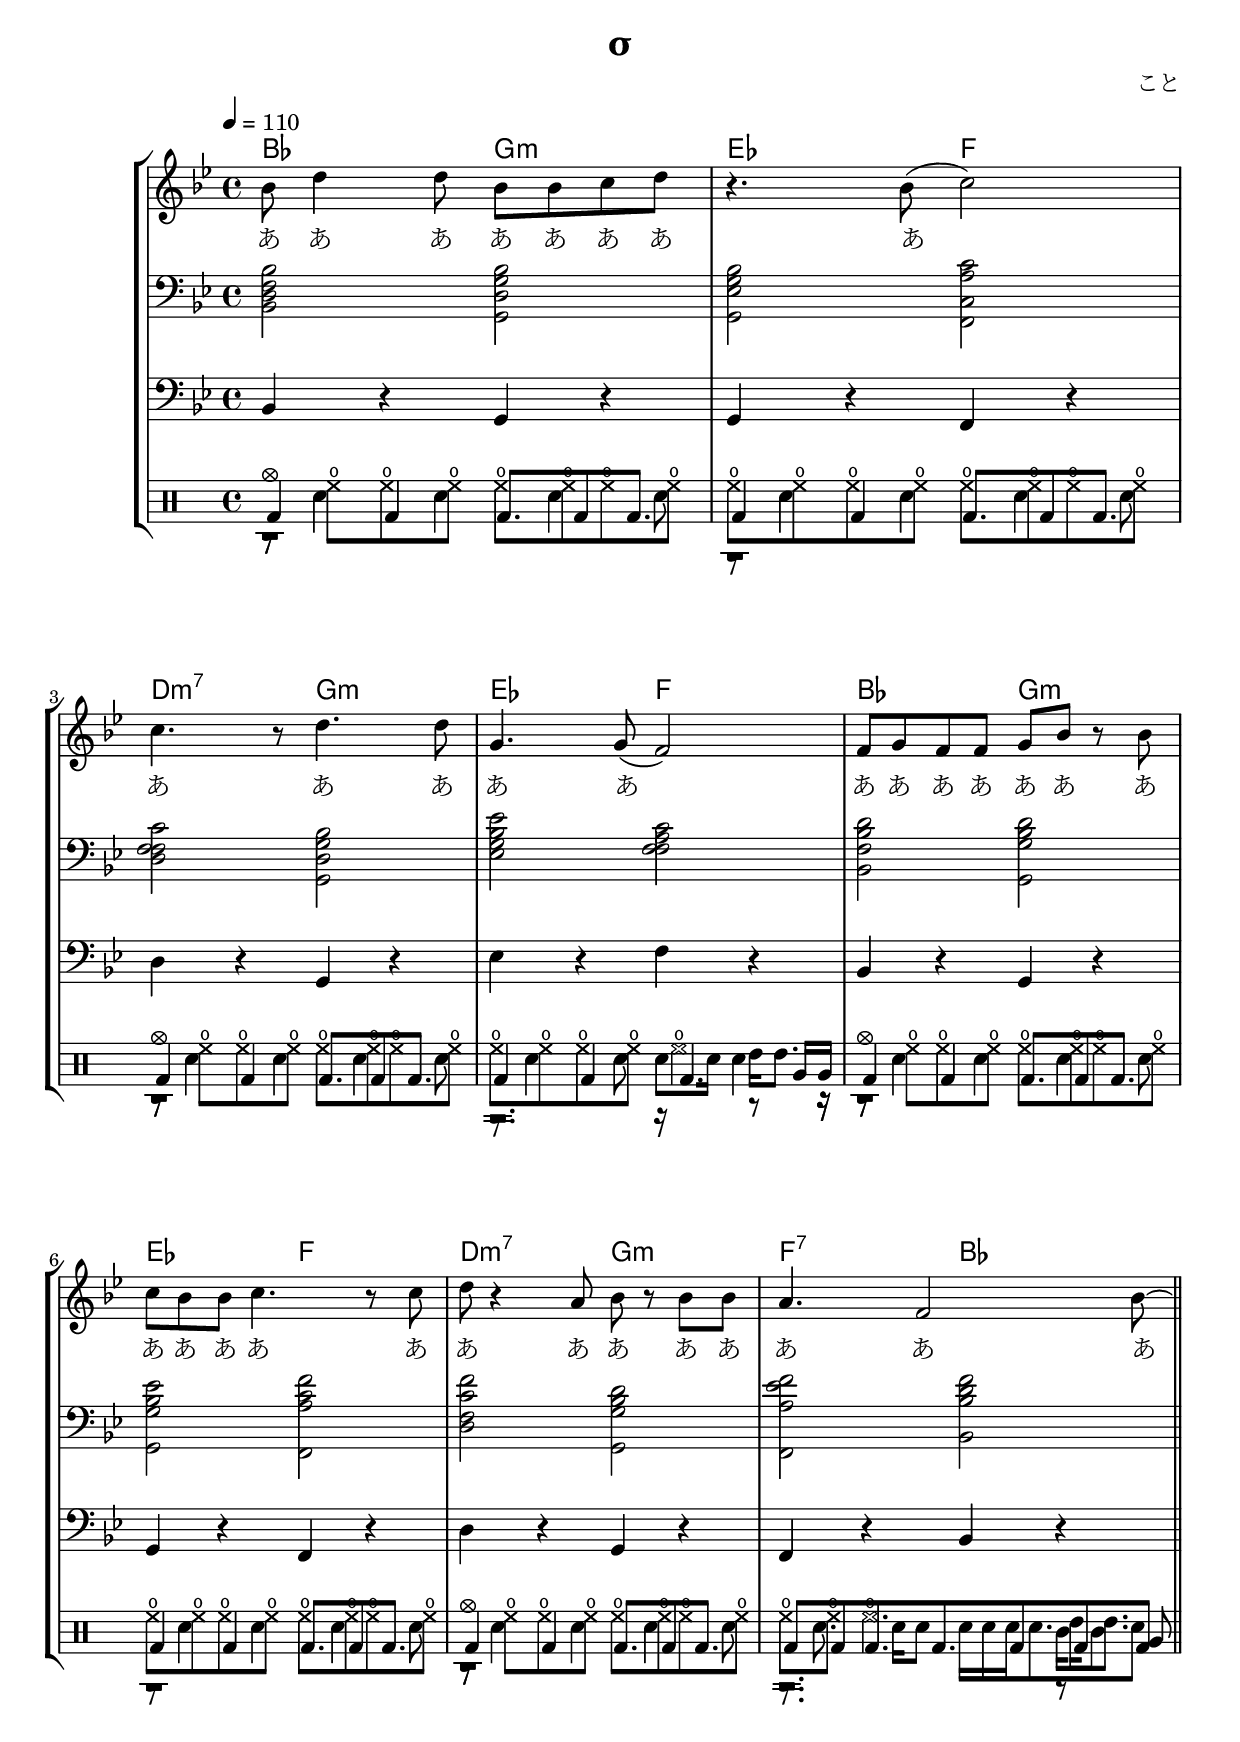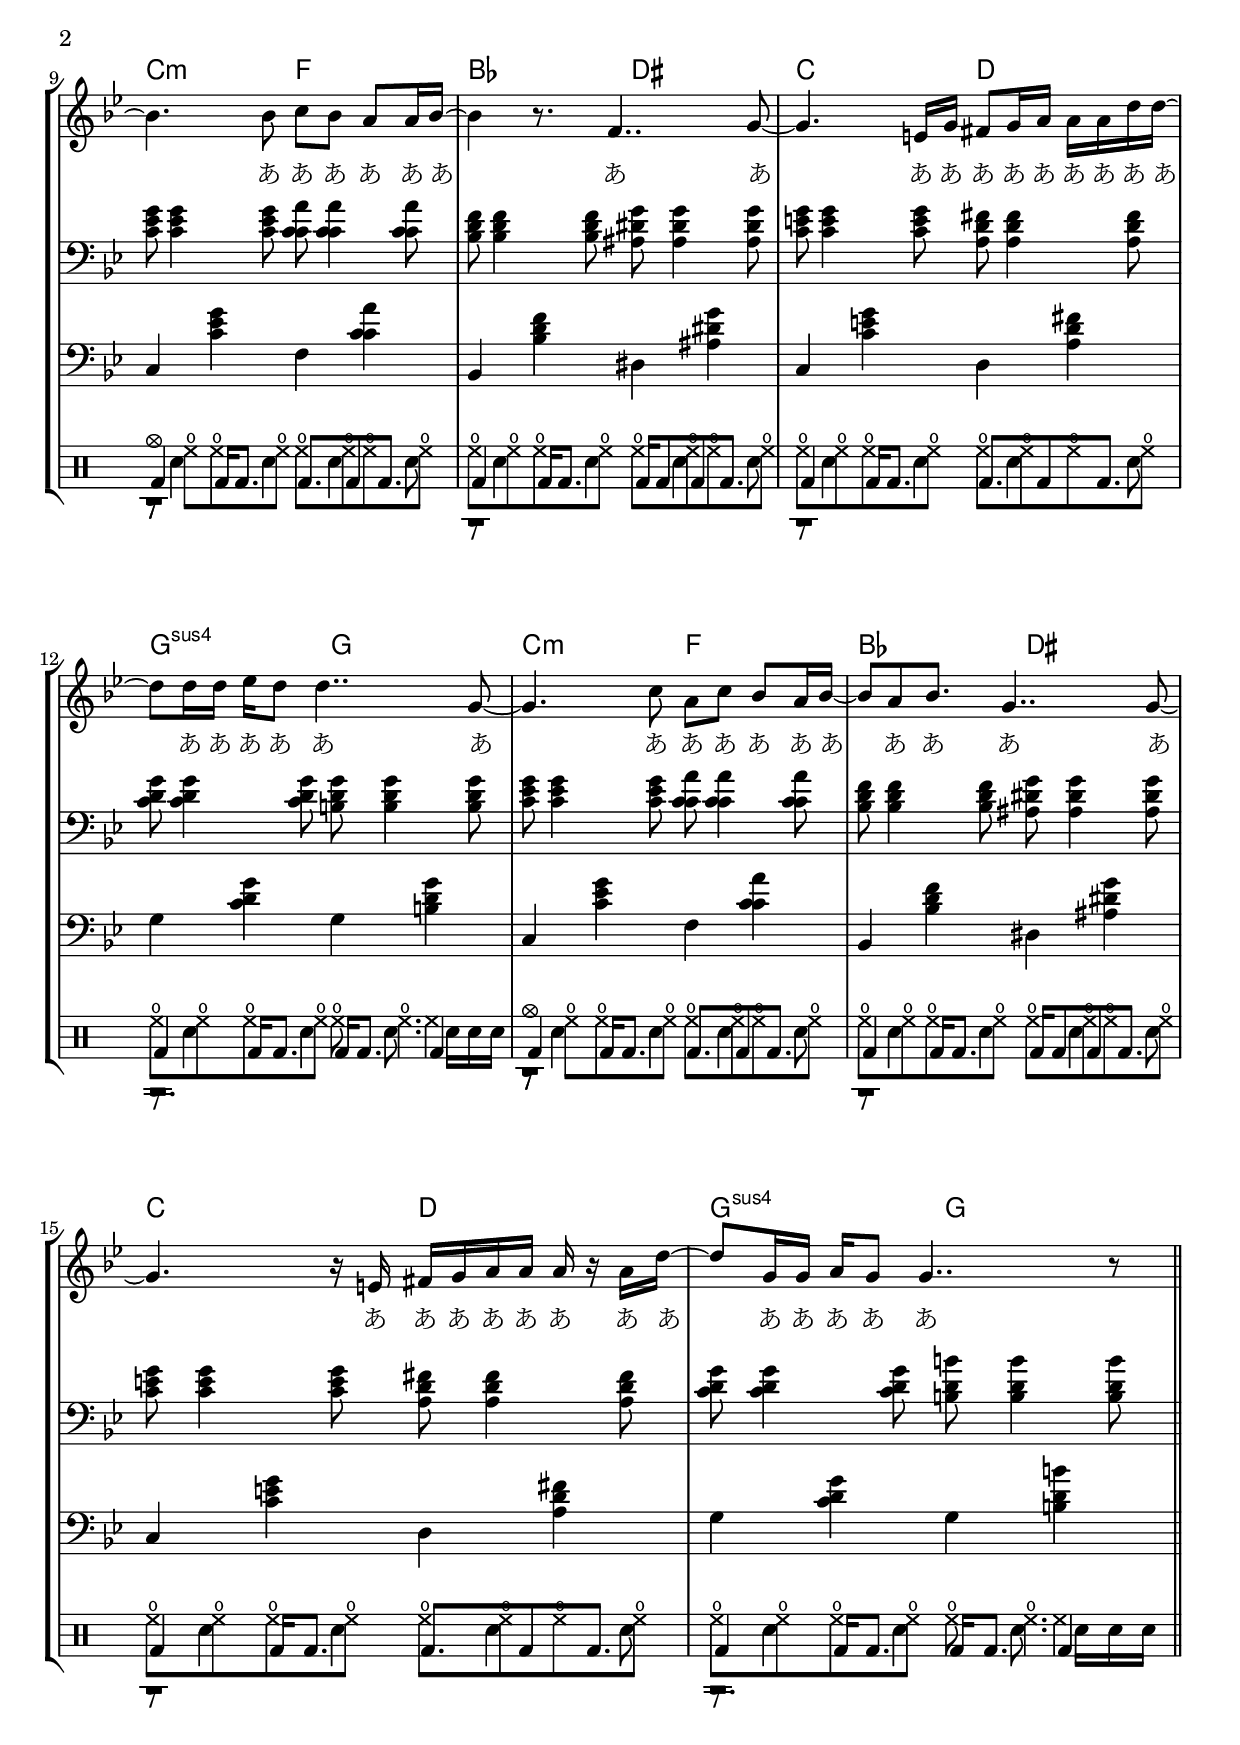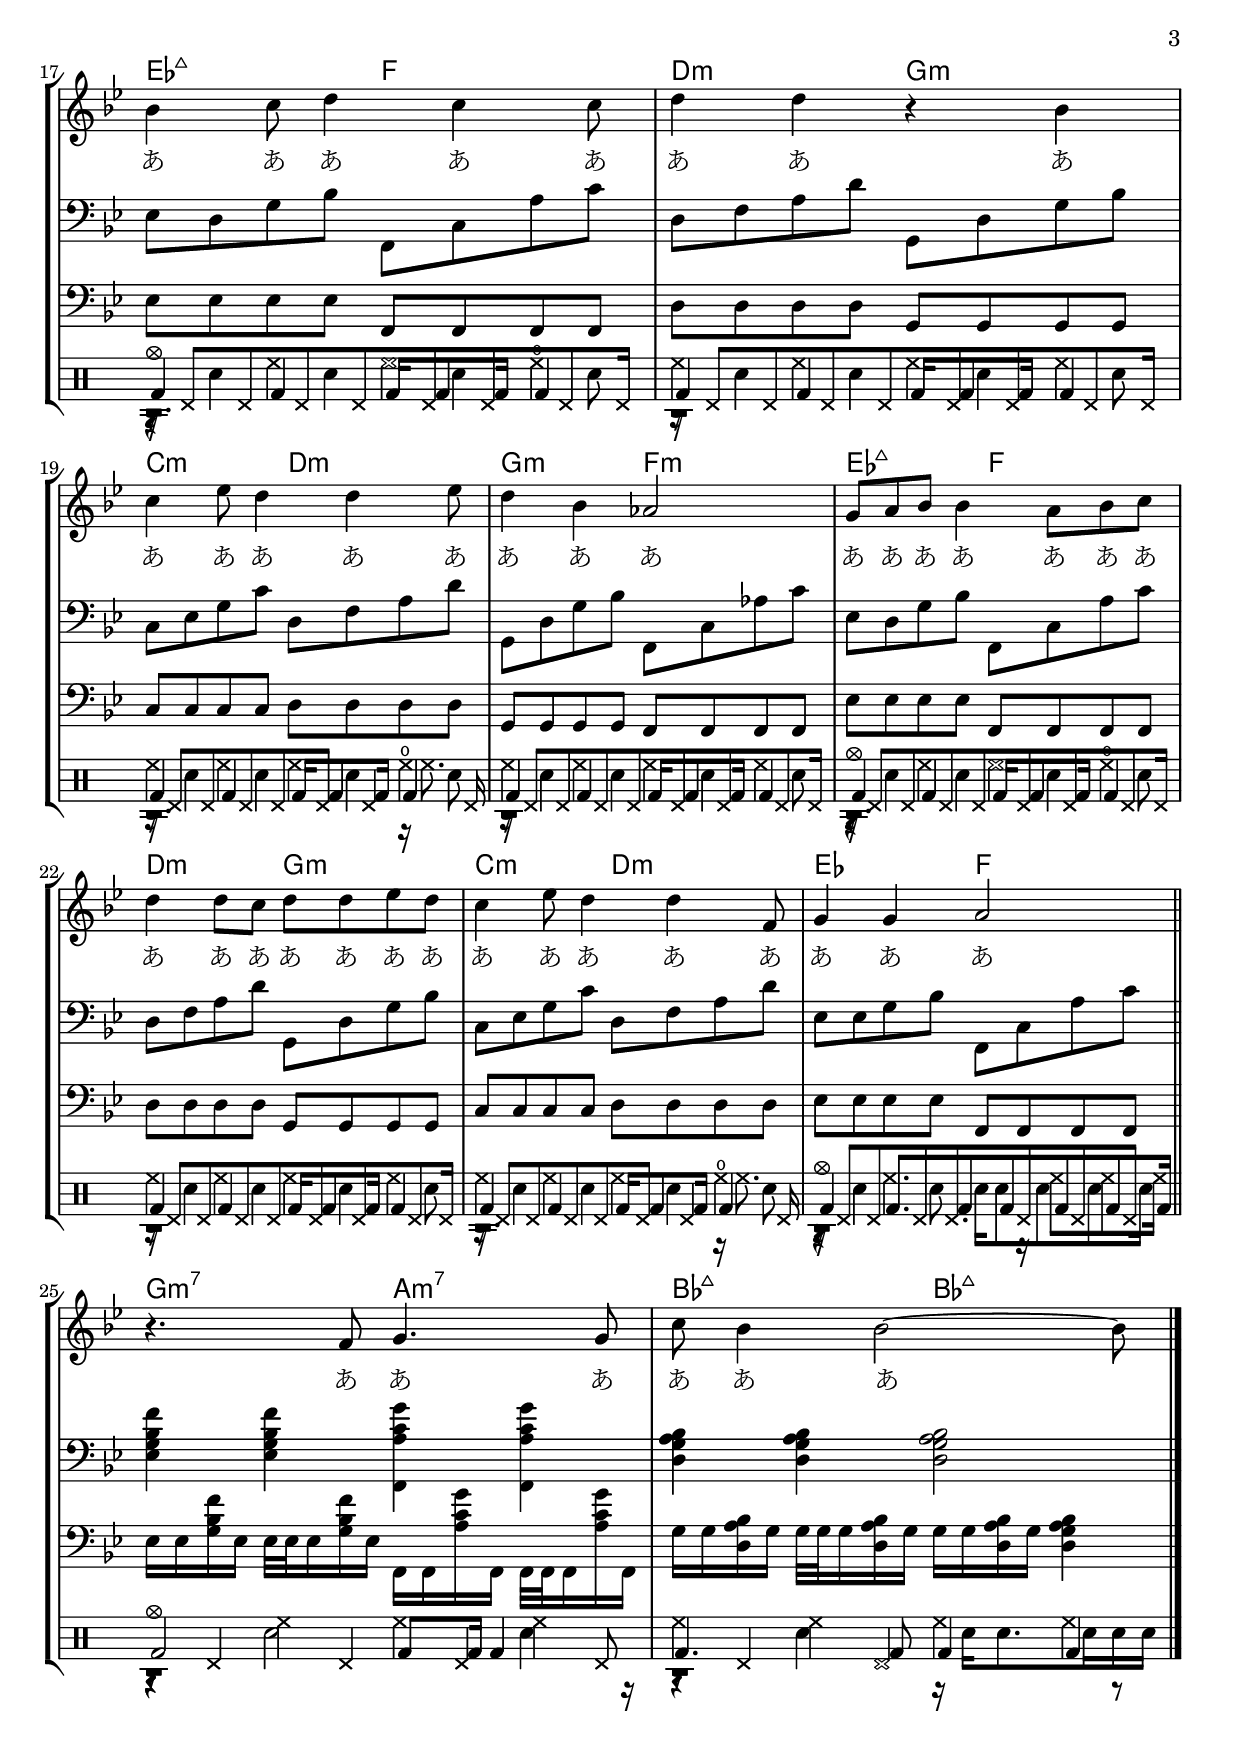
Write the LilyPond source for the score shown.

\version "2.12.1"

\header {
	title = \markup {σ}
	composer = \markup \center-column {こと}
}

harmony = \chordmode {
	bes2 g:m es f d:min7 g:m es f bes g:m es f d:min7 g:m f:7 bes 

	c:m f bes dis c d g:sus4 g c:m f bes dis c d g:sus4 g 

	es:maj7 f d:m g:m c:m d:m g:m f:m es:maj7 f d:m g:m c:m d:m es f 

	g:min7 a:m7 bes:maj7 bes:maj7 
}

melody = {
	\set Staff.midiInstrument = #"Bagpipe"
	\set Staff.midiMinimumVolume = #0.7
	\set Staff.midiMaximumVolume = #0.9
		\key bes \major
	\tempo 4 = 110
bes'8  d''4  d''8  bes'8  bes'8  c''8  d''8 
	r4.  bes'8  (c''2) 
	c''4.  r8  d''4.  d''8 
	g'4.  g'8  (f'2) 
	f'8  g'8  f'8  f'8  g'8  bes'8  r8  bes'8 
	c''8  bes'8  bes'8  c''4.  r8  c''8 
	d''8  r4  a'8  bes'8  r8  bes'8  bes'8 
	a'4.  f'2  	\set Staff.midiInstrument = #"Bagpipe"
	\set Staff.midiMinimumVolume = #0.7
	\set Staff.midiMaximumVolume = #0.9
	bes'8~ 
	bes'4.  bes'8  c''8  bes'8  a'8  a'16  bes'16~ 
	bes'4  r8.  f'4..  g'8~ 
	g'4.  e'16  g'16  fis'8  g'16  a'16  a'16  a'16  d''16  d''16~ 
	d''8  d''16  d''16  es''16  d''8  d''4..  g'8~ 
	g'4.  c''8  a'8  c''8  bes'8  a'16  bes'16~ 
	bes'8  a'8  bes'8.  g'4..  g'8~ 
	g'4.  r16  e'16  fis'16  g'16  a'16  a'16  a'16  r16  a'16  d''16~ 
	d''8  g'16  g'16  a'16  g'8  g'4..  	r8 	\set Staff.midiInstrument = #"Bagpipe"
	\set Staff.midiMinimumVolume = #0.7
	\set Staff.midiMaximumVolume = #0.9
	bes'4  c''8  d''4  c''4  c''8 
	d''4  d''4  r4  bes'4 
	c''4  es''8  d''4  d''4  es''8 
	d''4  bes'4  as'2 
	g'8  a'8  bes'8  bes'4  a'8  bes'8  c''8 
	d''4  d''8  c''8  d''8  d''8  es''8  d''8 
	c''4  es''8  d''4  d''4  f'8 
	g'4  g'4  a'2
	\set Staff.midiInstrument = #"Bagpipe"
	\set Staff.midiMinimumVolume = #0.7
	\set Staff.midiMaximumVolume = #0.9
	r4. f'8  g'4.  g'8 
	c''8  bes'4  bes'2~bes'8
	\bar "|."
}

words = \lyricmode {
	あ  あ  あ  あ  あ  あ  あ  あ  あ  あ  あ  あ  あ  あ  あ  あ  あ  あ  あ  あ  あ  あ  あ  あ  あ  あ  あ  あ  あ  あ  あ  あ  
	あ  あ  あ  あ  あ  あ  あ  あ  あ  あ  あ  あ  あ  あ  あ  あ  あ  あ  あ  あ  あ  あ  あ  あ  あ  あ  あ  あ  あ  あ  あ  あ  あ  あ  あ  あ  あ  あ  あ  あ  あ  あ  あ  あ  あ  あ  あ  
	あ  あ  あ  あ  あ  あ  あ  あ  あ  あ  あ  あ  あ  あ  あ  あ  あ  あ  あ  あ  あ  あ  あ  あ  あ  あ  あ  あ  あ  あ  あ  あ  あ  あ  あ  あ  あ  あ  
	あ  あ  あ  あ  あ  あ  
}

tempochange = {
	\tempo 4 = 110
	r1 | r1 | r1 | r1 | r1 | r1 | r1 | r1 \bar "||"
	\tempo 4 = 110
	r1 | r1 | r1 | r1 | r1 | r1 | r1 | r1 \bar "||"
	\tempo 4 = 110
	r1 | r1 | r1 | r1 | r1 | r1 | r1 | r1 \bar "||"
	\tempo 4 = 110
	r1 | r1 \bar "|."
}

mainacc = {
	\clef bass
	\set Staff.midiInstrument = #"Bagpipe"
	\set Staff.midiMinimumVolume = #0.3
	\set Staff.midiMaximumVolume = #0.6
	\key bes \major
	\tempo 4 = 110
	<bes, d f bes>2
	<g, d g bes>2
	<g, es g bes>2
	<f, c a c'>2
	<d f f c'>2
	<g, d g bes>2
	<es g bes es'>2
	<f f a c'>2
	<bes, f bes d'>2
	<g, g bes d'>2
	<g, g bes es'>2
	<f, a c' f'>2
	<d f c' f'>2
	<g, g bes d'>2
	<f, a es' f'>2
	<bes, bes d' f'>2
	\bar "||"

	\set Staff.midiInstrument = #"Bagpipe"
	\set Staff.midiMinimumVolume = #0.3
	\set Staff.midiMaximumVolume = #0.6
	<c' es' g'>8 <c' es' g'>4 <c' es' g'>8
	<c' c' a'>8 <c' c' a'>4 <c' c' a'>8
	<bes d' f'>8 <bes d' f'>4 <bes d' f'>8
	<ais dis' g'>8 <ais dis' g'>4 <ais dis' g'>8
	<c' e' g'>8 <c' e' g'>4 <c' e' g'>8
	<a d' fis'>8 <a d' fis'>4 <a d' fis'>8
	<c' d' g'>8 <c' d' g'>4 <c' d' g'>8
	<b d' g'>8 <b d' g'>4 <b d' g'>8
	<c' es' g'>8 <c' es' g'>4 <c' es' g'>8
	<c' c' a'>8 <c' c' a'>4 <c' c' a'>8
	<bes d' f'>8 <bes d' f'>4 <bes d' f'>8
	<ais dis' g'>8 <ais dis' g'>4 <ais dis' g'>8
	<c' e' g'>8 <c' e' g'>4 <c' e' g'>8
	<a d' fis'>8 <a d' fis'>4 <a d' fis'>8
	<c' d' g'>8 <c' d' g'>4 <c' d' g'>8
	<b d' b'>8 <b d' b'>4 <b d' b'>8
	\bar "||"

	\set Staff.midiInstrument = #"Bagpipe"
	\set Staff.midiMinimumVolume = #0.3
	\set Staff.midiMaximumVolume = #0.6
	es8 d8 g8 bes8
	f,8 c8 a8 c'8
	d8 f8 a8 d'8
	g,8 d8 g8 bes8
	c8 es8 g8 c'8
	d8 f8 a8 d'8
	g,8 d8 g8 bes8
	f,8 c8 as8 c'8
	es8 d8 g8 bes8
	f,8 c8 a8 c'8
	d8 f8 a8 d'8
	g,8 d8 g8 bes8
	c8 es8 g8 c'8
	d8 f8 a8 d'8
	es8 es8 g8 bes8
	f,8 c8 a8 c'8
	\bar "||"

	\set Staff.midiInstrument = #"Bagpipe"
	\set Staff.midiMinimumVolume = #0.3
	\set Staff.midiMaximumVolume = #0.6
	<es g bes f'>4 <es g bes f'>4
	<f, a c' g'>4 <f, a c' g'>4
	<g d a bes>4 <g d a bes>4
	<g d a bes>2
	\bar "|."
}

subacc = {
	\clef bass
	\set Staff.midiInstrument = #"Bagpipe"
	\set Staff.midiMinimumVolume = #0.3
	\set Staff.midiMaximumVolume = #0.6
	\key bes \major
	\tempo 4 = 110
	bes,4 r4
	g,4 r4
	g,4 r4
	f,4 r4
	d4 r4
	g,4 r4
	es4 r4
	f4 r4
	bes,4 r4
	g,4 r4
	g,4 r4
	f,4 r4
	d4 r4
	g,4 r4
	f,4 r4
	bes,4 r4
	\bar "||"

	\set Staff.midiInstrument = #"Bagpipe"
	\set Staff.midiMinimumVolume = #0.3
	\set Staff.midiMaximumVolume = #0.6
	c4 <c' es' g'>4
	f4 <c' c' a'>4
	bes,4 <bes d' f'>4
	dis4 <ais dis' g'>4
	c4 <c' e' g'>4
	d4 <a d' fis'>4
	g4 <c' d' g'>4
	g4 <b d' g'>4
	c4 <c' es' g'>4
	f4 <c' c' a'>4
	bes,4 <bes d' f'>4
	dis4 <ais dis' g'>4
	c4 <c' e' g'>4
	d4 <a d' fis'>4
	g4 <c' d' g'>4
	g4 <b d' b'>4
	\bar "||"

	\set Staff.midiInstrument = #"Bagpipe"
	\set Staff.midiMinimumVolume = #0.3
	\set Staff.midiMaximumVolume = #0.6
	es8 es8 es8 es8
	f,8 f,8 f,8 f,8
	d8 d8 d8 d8
	g,8 g,8 g,8 g,8
	c8 c8 c8 c8
	d8 d8 d8 d8
	g,8 g,8 g,8 g,8
	f,8 f,8 f,8 f,8
	es8 es8 es8 es8
	f,8 f,8 f,8 f,8
	d8 d8 d8 d8
	g,8 g,8 g,8 g,8
	c8 c8 c8 c8
	d8 d8 d8 d8
	es8 es8 es8 es8
	f,8 f,8 f,8 f,8
	\bar "||"

	\set Staff.midiInstrument = #"Bagpipe"
	\set Staff.midiMinimumVolume = #0.3
	\set Staff.midiMaximumVolume = #0.6
	es16 es16 <g bes f'>16 es16   es32 es32 es16 <g bes f'>16 es16
	f,16 f,16 <a c' g'>16 f,16   f,32 f,32 f,16 <a c' g'>16 f,16
	g16 g16 <d a bes>16 g16   g32 g32 g16 <d a bes>16 g16
	g16 g16 <d a bes>16 g16 <g d a bes>4
	\bar "|."
}

percA = {
	\drummode {
	r8 hho8 hho8 hho8 hho8 hho8 hho8 hho8  |hho8 hho8 hho8 hho8 hho8 hho8 hho8 hho8  |r8 hho8 hho8 hho8 hho8 hho8 hho8 hho8  |hho8 hho8 hho8 hho8 hho2  |r8 hho8 hho8 hho8 hho8 hho8 hho8 hho8  |hho8 hho8 hho8 hho8 hho8 hho8 hho8 hho8  |r8 hho8 hho8 hho8 hho8 hho8 hho8 hho8  |hho8 hho8 hho2.  \bar "||"
	cymc1  |r1  |r1  |r1  |cymc1  |r1  |r1  |r1  \bar "||"
	r2. hho4  |r1  |r2. hho4  |r1  |r2. hho4  |r1  |r2. hho4  |r1  \bar "||"
	r4 hh4 hh4 hh4  |hh4 hh4 hh4 hh4  \bar "|."
	}
}

percB = {
	\drummode {
	r8 sn4 sn4 sn4 sn8  |r8 sn4 sn4 sn4 sn8  |r8 sn4 sn4 sn4 sn8  |r8 sn4 sn8 sn8 sn16 sn4 r16  |r8 sn4 sn4 sn4 sn8  |r8 sn4 sn4 sn4 sn8  |r8 sn4 sn4 sn4 sn8  |r8 sn8. sn16 sn8 sn16 sn16 sn16 sn8. sn8  \bar "||"
	r8 hho8 hho8 hho8 hho8 hho8 hho8 hho8  |hho8 hho8 hho8 hho8 hho8 hho8 hho8 hho8  |hho8 hho8 hho8 hho8 hho8 hho8 hho8 hho8  |hho8 hho8 hho8 hho8 hho8 hho4.  |r8 hho8 hho8 hho8 hho8 hho8 hho8 hho8  |hho8 hho8 hho8 hho8 hho8 hho8 hho8 hho8  |hho8 hho8 hho8 hho8 hho8 hho8 hho8 hho8  |hho8 hho8 hho8 hho8 hho8 hho4.  \bar "||"
	r4 hh4 hh2  |hh4 hh4 hh4 hh4  |hh4 hh4 hh4 r16 hh8.  |hh4 hh4 hh4 hh4  |r4 hh4 hh2  |hh4 hh4 hh4 hh4  |hh4 hh4 hh4 r16 hh8.  |r4 hh4. r16 hh8 hh8 hh16  \bar "||"
	r8 hhp4 hhp4 hhp4 hhp8  |r8 hhp4 hhp2 r8  \bar "|."
	}
}

percC = {
	\drummode {
	bd4 bd4 bd8. bd8 bd8.  |bd4 bd4 bd8. bd8 bd8.  |bd4 bd4 bd8. bd8 bd8.  |bd4 bd4 r16 bd4. r16  |bd4 bd4 bd8. bd8 bd8.  |bd4 bd4 bd8. bd8 bd8.  |bd4 bd4 bd8. bd8 bd8.  |bd8 bd8 bd8. bd8. bd8 bd8 bd8  \bar "||"
	r1  |r1  |r1  |r2. hh4  |r1  |r1  |r1  |r2. hh4  \bar "||"
	r16 hhp8 hhp8 hhp8 hhp8 hhp8 hhp8 hhp8 hhp16  |r16 hhp8 hhp8 hhp8 hhp8 hhp8 hhp8 hhp8 hhp16  |r16 hhp8 hhp8 hhp8 hhp8 hhp8 hhp4 hhp16  |r16 hhp8 hhp8 hhp8 hhp8 hhp8 hhp8 hhp8 hhp16  |r16 hhp8 hhp8 hhp8 hhp8 hhp8 hhp8 hhp8 hhp16  |r16 hhp8 hhp8 hhp8 hhp8 hhp8 hhp8 hhp8 hhp16  |r16 hhp8 hhp8 hhp8 hhp8 hhp8 hhp4 hhp16  |r16 hhp8 hhp8 hhp8 hhp8. hhp8 hhp8 hhp8  \bar "||"
	r4 sn2 sn4  |r4 sn4 r16 sn16 sn8. sn16 sn16 sn16  \bar "|."
	}
}

percD = {
	\drummode {
	cymc1  |r1  |cymc1  |r1  |cymc1  |r1  |cymc1  |r1  \bar "||"
	r8 sn4 sn4 sn4 sn8  |r8 sn4 sn4 sn4 sn8  |r8 sn4 sn4 sn4 sn8  |r8 sn4 sn4 sn8. sn16 sn16 sn16  |r8 sn4 sn4 sn4 sn8  |r8 sn4 sn4 sn4 sn8  |r8 sn4 sn4 sn4 sn8  |r8 sn4 sn4 sn8. sn16 sn16 sn16  \bar "||"
	r8 sn4 sn4 sn4 sn8  |r8 sn4 sn4 sn4 sn8  |r8 sn4 sn4 sn4 sn8  |r8 sn4 sn4 sn4 sn8  |r8 sn4 sn4 sn4 sn8  |r8 sn4 sn4 sn4 sn8  |r8 sn4 sn4 sn4 sn8  |r8 sn4 sn8 sn16 sn8 sn8 sn8 sn16  \bar "||"
	bd2 bd8 bd16 bd4 r16  |bd4. bd8 bd4 bd4  \bar "|."
	}
}

percE = {
	\drummode {
	r1 |r1 |r1 |r2. tommh16 tommh8.  |r1 |r1 |r1 |r2. tommh16 tommh8.  \bar "||"
	bd4 bd16 bd8. bd8. bd8 bd8.  |bd4 bd16 bd8. bd16 bd8 bd8 bd8.  |bd4 bd16 bd8. bd8. bd8 bd8.  |bd4 bd16 bd8. bd16 bd8. bd4  |bd4 bd16 bd8. bd8. bd8 bd8.  |bd4 bd16 bd8. bd16 bd8 bd8 bd8.  |bd4 bd16 bd8. bd8. bd8 bd8.  |bd4 bd16 bd8. bd16 bd8. bd4  \bar "||"
	bd4 bd4 bd16 bd8 bd16 bd4  |bd4 bd4 bd16 bd8 bd16 bd4  |bd4 bd4 bd16 bd8 bd16 bd4  |bd4 bd4 bd16 bd8 bd16 bd4  |bd4 bd4 bd16 bd8 bd16 bd4  |bd4 bd4 bd16 bd8 bd16 bd4  |bd4 bd4 bd16 bd8 bd16 bd4  |bd4 bd8. bd8 bd8 bd8 bd8 bd16  \bar "||"
	cymc1  |r1 \bar "|."
	}
}

percF = {
	\drummode {
	r1 |r1 |r1 |r2. r8 tomfh16 tomfh16  |r1 |r1 |r1 |r2. r8 tomfh8  \bar "||"
	r1 | r1 | r1 | r1 | r1 | r1 | r1 | r1 \bar "||"
	cymc1  |r1 |r1 |r1 |cymc1  |r1 |r1 |cymc1  \bar "||"
	r1 | r1 \bar "|."
	}
}

percG = {
	\drummode {
	r1 |r1 |r1 |r1 |r1 |r1 |r1 |r2. tomml16 tomml8.  \bar "||"
	r1 | r1 | r1 | r1 | r1 | r1 | r1 | r1 \bar "||"
	r1 | r1 | r1 | r1 | r1 | r1 | r1 | r1 \bar "||"
	r1 | r1 \bar "|."
	}
}

\score {
	<<
		\new StaffGroup <<
			\new ChordNames {\harmony}
			\new Voice = "melody" {\melody}
			\new Lyrics \lyricsto "melody" \words
			\new Staff = "mainacc" {\mainacc}
			\new Staff = "subacc" {\subacc}
			\new DrumStaff <<
				\new DrumVoice {\percA}
				\new DrumVoice {\percB}
				\new DrumVoice {\percC}
				\new DrumVoice {\percD}
				\new DrumVoice {\percE}
				\new DrumVoice {\percF}
				\new DrumVoice {\percG}
			>>
		>>
	>>
	\layout { }
}
